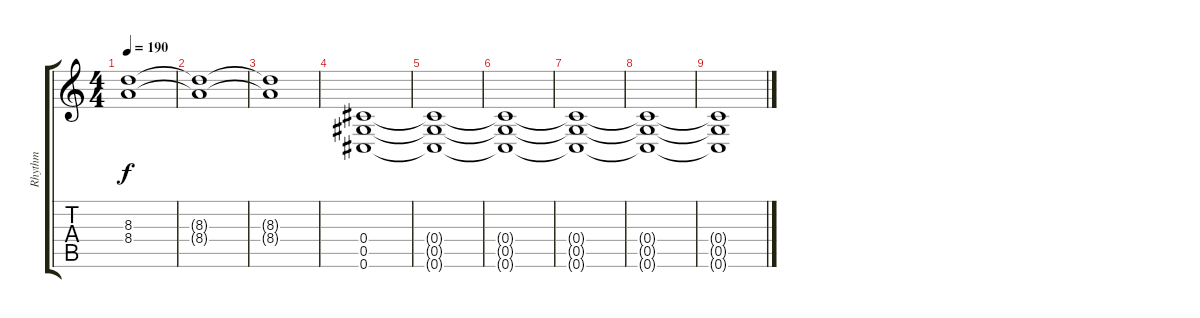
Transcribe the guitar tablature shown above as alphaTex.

\track ("Rhythm" "Rhythm") {instrument distortionguitar}
\staff {score tabs}
\tuning (Eb4 Bb3 Gb3 Db3 Ab2 Db2) {hide}
\ts (4 4)
\tempo 190
\clef g2
\ks c
(8.3 8.4).1{dy f} |
(8.3{t} 8.4{t}).1 |
(8.3{t} 8.4{t}).1 |
(0.4 0.5 0.6).1 |
(0.4{t} 0.5{t} 0.6{t}).1 |
(0.4{t} 0.5{t} 0.6{t}).1 |
(0.4{t} 0.5{t} 0.6{t}).1 |
(0.4{t} 0.5{t} 0.6{t}).1 |
(0.4{t} 0.5{t} 0.6{t}).1
